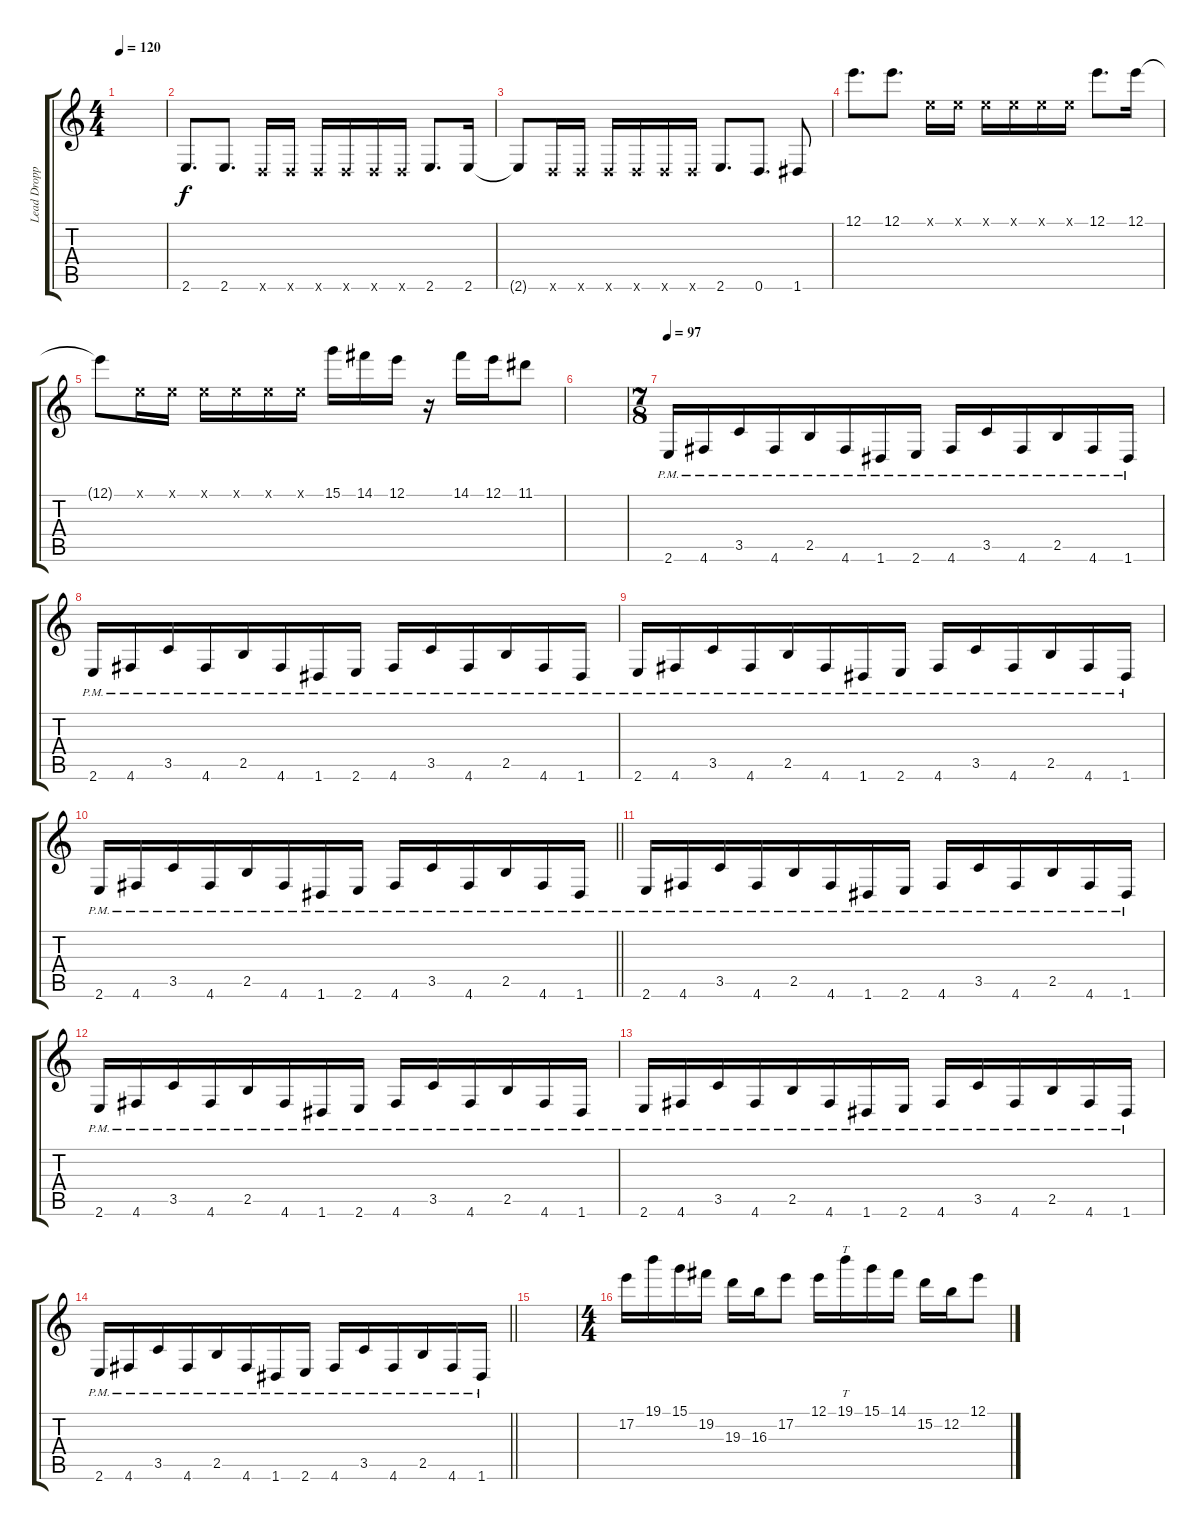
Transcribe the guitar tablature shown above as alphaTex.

\track ("Lead Dropped D " "Lead Dropp") {instrument distortionguitar}
\staff {score tabs}
\tuning (E4 B3 G3 D3 A2 D2) {hide}
\ts (4 4)
\tempo 120
\clef g2
\ks c
|
2.6.8{d} 2.6.8{d} 0.6{x}.16 0.6{x}.16 0.6{x}.16 0.6{x}.16 0.6{x}.16 0.6{x}.16 2.6.8{d} 2.6.16 |
2.6{t}.8 0.6{x}.16 0.6{x}.16 0.6{x}.16 0.6{x}.16 0.6{x}.16 0.6{x}.16 2.6.8{d} 0.6.8{d} 1.6.8 |
12.1.8{d} 12.1.8{d} 0.1{x}.16 0.1{x}.16 0.1{x}.16 0.1{x}.16 0.1{x}.16 0.1{x}.16 12.1.8{d} 12.1.16 |
12.1{t}.8 0.1{x}.16 0.1{x}.16 0.1{x}.16 0.1{x}.16 0.1{x}.16 0.1{x}.16 15.1.16 14.1.16 12.1.16 r.16 14.1.16 12.1.16 11.1.8 |
|
\ts (7 8)
\tempo 97
2.6{pm}.16 4.6{pm}.16 3.5{pm}.16 4.6{pm}.16 2.5{pm}.16 4.6{pm}.16 1.6{pm}.16 2.6{pm}.16 4.6{pm}.16 3.5{pm}.16 4.6{pm}.16 2.5{pm}.16 4.6{pm}.16 1.6{pm}.16 |
2.6{pm}.16 4.6{pm}.16 3.5{pm}.16 4.6{pm}.16 2.5{pm}.16 4.6{pm}.16 1.6{pm}.16 2.6{pm}.16 4.6{pm}.16 3.5{pm}.16 4.6{pm}.16 2.5{pm}.16 4.6{pm}.16 1.6{pm}.16 |
2.6{pm}.16 4.6{pm}.16 3.5{pm}.16 4.6{pm}.16 2.5{pm}.16 4.6{pm}.16 1.6{pm}.16 2.6{pm}.16 4.6{pm}.16 3.5{pm}.16 4.6{pm}.16 2.5{pm}.16 4.6{pm}.16 1.6{pm}.16 |
\barLineRight lightlight
2.6{pm}.16 4.6{pm}.16 3.5{pm}.16 4.6{pm}.16 2.5{pm}.16 4.6{pm}.16 1.6{pm}.16 2.6{pm}.16 4.6{pm}.16 3.5{pm}.16 4.6{pm}.16 2.5{pm}.16 4.6{pm}.16 1.6{pm}.16 |
2.6{pm}.16 4.6{pm}.16 3.5{pm}.16 4.6{pm}.16 2.5{pm}.16 4.6{pm}.16 1.6{pm}.16 2.6{pm}.16 4.6{pm}.16 3.5{pm}.16 4.6{pm}.16 2.5{pm}.16 4.6{pm}.16 1.6{pm}.16 |
2.6{pm}.16 4.6{pm}.16 3.5{pm}.16 4.6{pm}.16 2.5{pm}.16 4.6{pm}.16 1.6{pm}.16 2.6{pm}.16 4.6{pm}.16 3.5{pm}.16 4.6{pm}.16 2.5{pm}.16 4.6{pm}.16 1.6{pm}.16 |
2.6{pm}.16 4.6{pm}.16 3.5{pm}.16 4.6{pm}.16 2.5{pm}.16 4.6{pm}.16 1.6{pm}.16 2.6{pm}.16 4.6{pm}.16 3.5{pm}.16 4.6{pm}.16 2.5{pm}.16 4.6{pm}.16 1.6{pm}.16 |
\barLineRight lightlight
2.6{pm}.16 4.6{pm}.16 3.5{pm}.16 4.6{pm}.16 2.5{pm}.16 4.6{pm}.16 1.6{pm}.16 2.6{pm}.16 4.6{pm}.16 3.5{pm}.16 4.6{pm}.16 2.5{pm}.16 4.6{pm}.16 1.6{pm}.16 |
|
\ts (4 4)
17.2.16 19.1.16 15.1.16 19.2.16 19.3.16 16.3.16 17.2.8 12.1.16 19.1.16{tt} 15.1.16 14.1.16 15.2.16 12.2.16 12.1.8
